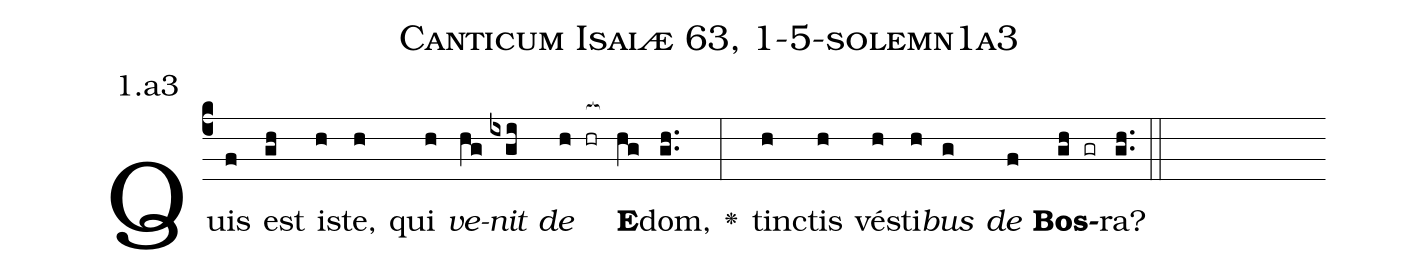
name: Canticum Isaiæ 63, 1-5-solemn1a3;
annotation: 1.a3;
%%
(c4)Quis(f) est(gh) i(h)ste,(h) qui(h) <i>ve</i>(hg)<i>nit</i>(ixgi) <i>de</i>(h hr[ocb:1{]) <b>E</b>(hg[ocb:0}])dom,(gh..) <v>\greheightstar</v>(:) tin(h)ctis(h) vé(h)sti(h)<i>bus</i>(g) <i>de</i>(f) <b>Bos</b>(gh gr)ra?(gh..) (::)


%E(h) u(h) o(g) u(f) a(gh) e.(gh..) (::)
